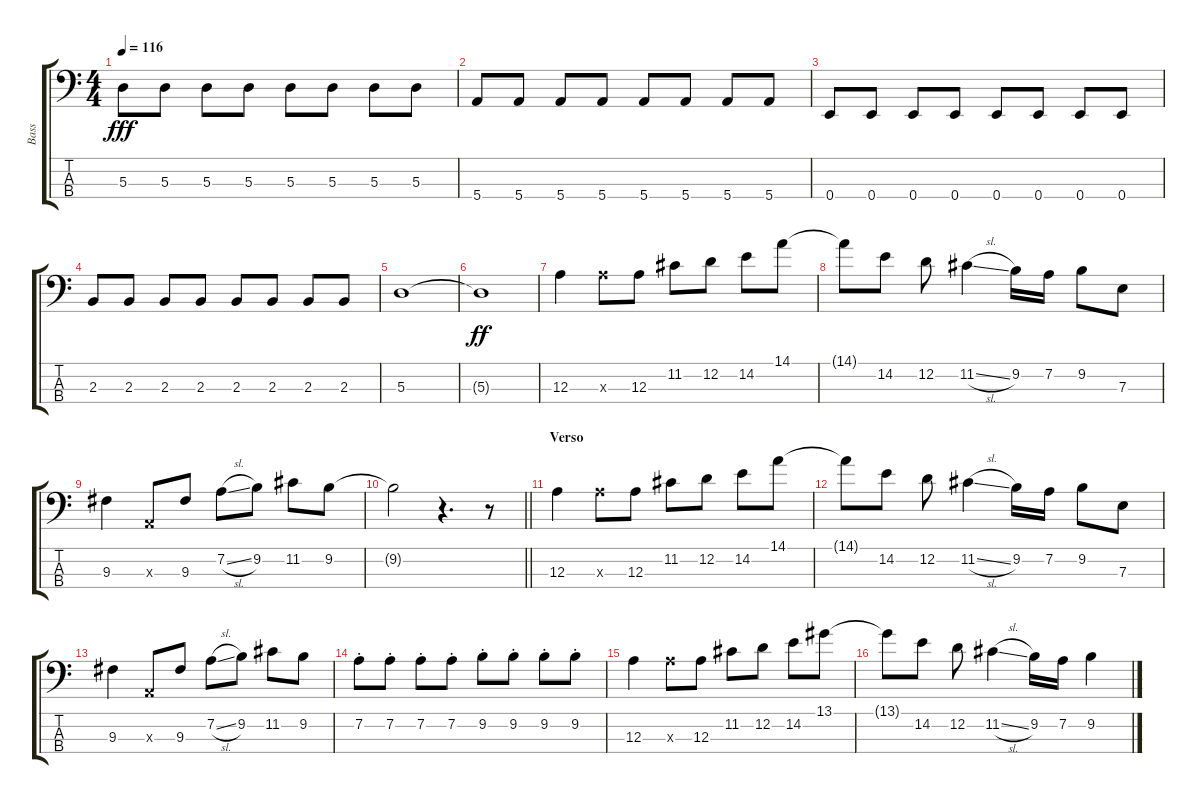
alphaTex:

\track ("Bass" "Bass") {instrument electricbassfinger}
\staff {score tabs}
\tuning (G2 D2 A1 E1) {hide}
\ts (4 4)
\tempo 116
\clef f4
\ks c
5.3.8{dy fff} 5.3.8 5.3.8 5.3.8 5.3.8 5.3.8 5.3.8 5.3.8 |
5.4.8 5.4.8 5.4.8 5.4.8 5.4.8 5.4.8 5.4.8 5.4.8 |
0.4.8 0.4.8 0.4.8 0.4.8 0.4.8 0.4.8 0.4.8 0.4.8 |
2.3.8 2.3.8 2.3.8 2.3.8 2.3.8 2.3.8 2.3.8 2.3.8 |
5.3.1 |
5.3{t}.1{dy ff} |
12.3.4 12.3{x}.8 12.3.8 11.2.8 12.2.8 14.2.8 14.1.8 |
14.1{t}.8 14.2.8 12.2.8 11.2{sl}.4 9.2.16 7.2.16 9.2.8 7.3.8 |
9.3.4 0.3{x}.8 9.3.8 7.2{sl}.8 9.2.8 11.2.8 9.2.8 |
\barLineRight lightlight
9.2{t}.2 r.4{d} r.8 |
\section ("" "Verso")
12.3.4 12.3{x}.8 12.3.8 11.2.8 12.2.8 14.2.8 14.1.8 |
14.1{t}.8 14.2.8 12.2.8 11.2{sl}.4 9.2.16 7.2.16 9.2.8 7.3.8 |
9.3.4 0.3{x}.8 9.3.8 7.2{sl}.8 9.2.8 11.2.8 9.2.8 |
7.2{st}.8 7.2{st}.8 7.2{st}.8 7.2{st}.8 9.2{st}.8 9.2{st}.8 9.2{st}.8 9.2{st}.8 |
12.3.4 12.3{x}.8 12.3.8 11.2.8 12.2.8 14.2.8 13.1.8 |
13.1{t}.8 14.2.8 12.2.8 11.2{sl}.4 9.2.16 7.2.16 9.2.4
